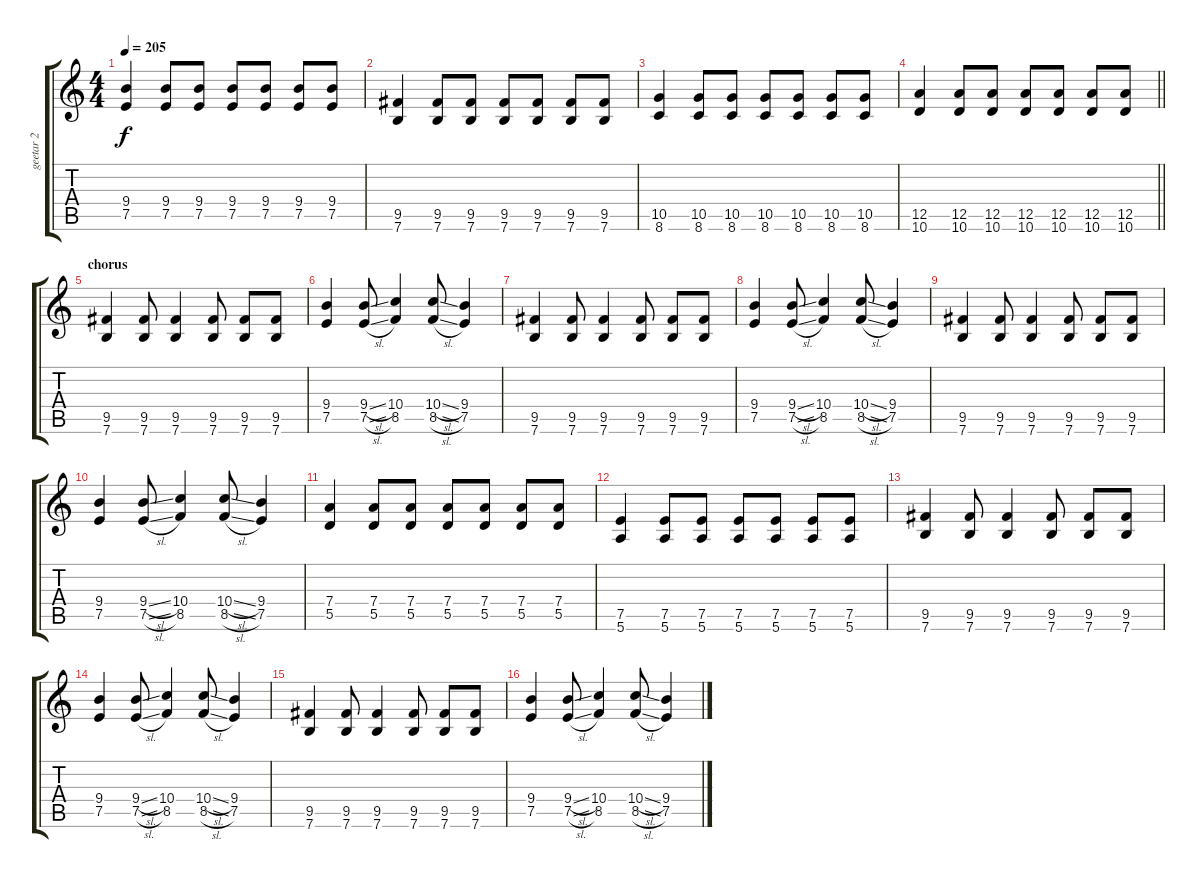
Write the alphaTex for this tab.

\track ("geetar 2" "geetar 2") {instrument distortionguitar}
\staff {score tabs}
\tuning (E4 B3 G3 D3 A2 E2) {hide}
\ts (4 4)
\tempo 205
\clef g2
\ks c
(9.4 7.5).4{dy f} (9.4 7.5).8 (9.4 7.5).8 (9.4 7.5).8 (9.4 7.5).8 (9.4 7.5).8 (9.4 7.5).8 |
(9.5 7.6).4 (9.5 7.6).8 (9.5 7.6).8 (9.5 7.6).8 (9.5 7.6).8 (9.5 7.6).8 (9.5 7.6).8 |
(10.5 8.6).4 (10.5 8.6).8 (10.5 8.6).8 (10.5 8.6).8 (10.5 8.6).8 (10.5 8.6).8 (10.5 8.6).8 |
\barLineRight lightlight
(12.5 10.6).4 (12.5 10.6).8 (12.5 10.6).8 (12.5 10.6).8 (12.5 10.6).8 (12.5 10.6).8 (12.5 10.6).8 |
\section ("" "chorus")
(9.5 7.6).4 (9.5 7.6).8 (9.5 7.6).4 (9.5 7.6).8 (9.5 7.6).8 (9.5 7.6).8 |
(9.4 7.5).4 (9.4{sl} 7.5{sl}).8 (10.4 8.5).4 (10.4{sl} 8.5{sl}).8 (9.4 7.5).4 |
(9.5 7.6).4 (9.5 7.6).8 (9.5 7.6).4 (9.5 7.6).8 (9.5 7.6).8 (9.5 7.6).8 |
(9.4 7.5).4 (9.4{sl} 7.5{sl}).8 (10.4 8.5).4 (10.4{sl} 8.5{sl}).8 (9.4 7.5).4 |
(9.5 7.6).4 (9.5 7.6).8 (9.5 7.6).4 (9.5 7.6).8 (9.5 7.6).8 (9.5 7.6).8 |
(9.4 7.5).4 (9.4{sl} 7.5{sl}).8 (10.4 8.5).4 (10.4{sl} 8.5{sl}).8 (9.4 7.5).4 |
(7.4 5.5).4 (7.4 5.5).8 (7.4 5.5).8 (7.4 5.5).8 (7.4 5.5).8 (7.4 5.5).8 (7.4 5.5).8 |
(7.5 5.6).4 (7.5 5.6).8 (7.5 5.6).8 (7.5 5.6).8 (7.5 5.6).8 (7.5 5.6).8 (7.5 5.6).8 |
(9.5 7.6).4 (9.5 7.6).8 (9.5 7.6).4 (9.5 7.6).8 (9.5 7.6).8 (9.5 7.6).8 |
(9.4 7.5).4 (9.4{sl} 7.5{sl}).8 (10.4 8.5).4 (10.4{sl} 8.5{sl}).8 (9.4 7.5).4 |
(9.5 7.6).4 (9.5 7.6).8 (9.5 7.6).4 (9.5 7.6).8 (9.5 7.6).8 (9.5 7.6).8 |
(9.4 7.5).4 (9.4{sl} 7.5{sl}).8 (10.4 8.5).4 (10.4{sl} 8.5{sl}).8 (9.4 7.5).4
